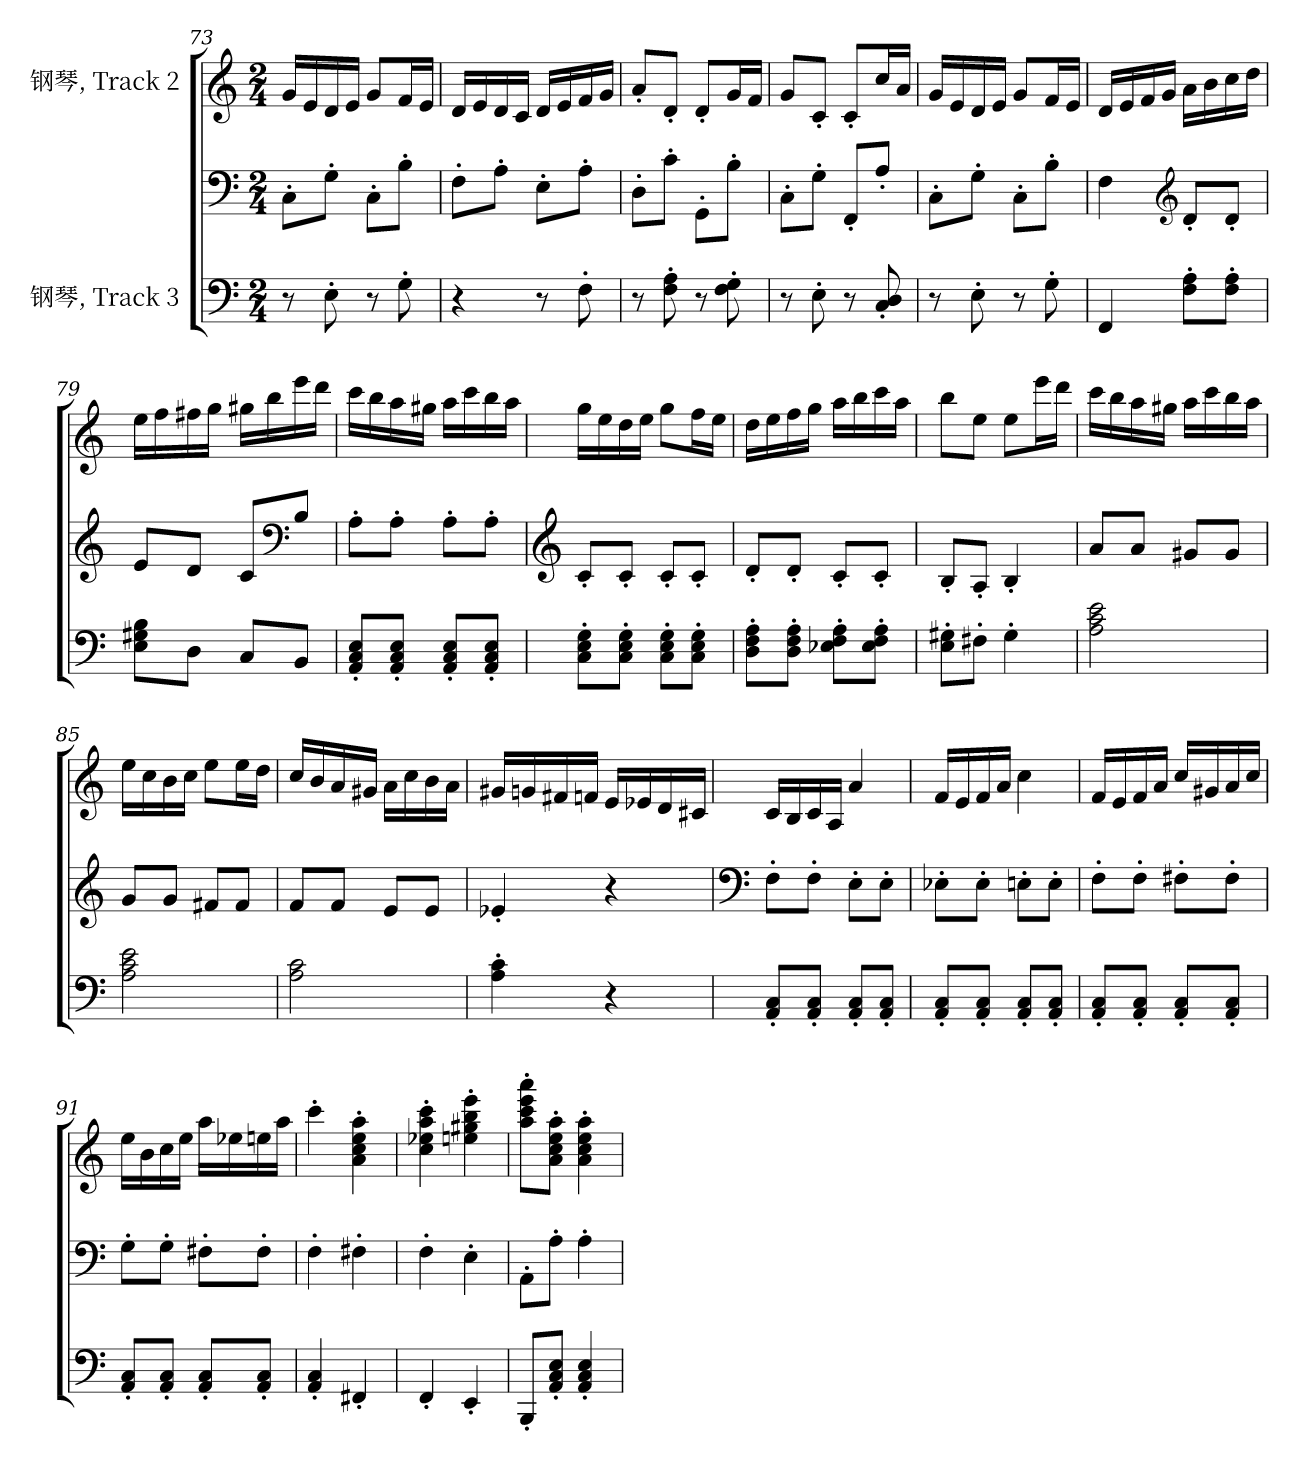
**kern	**kern	**kern
*part2	*part2	*part1
*staff3	*staff2	*staff1
*I"钢琴, Track 3	*	*I"钢琴, Track 2
*clefF4	*clefF4	*clefG2
*k[]	*k[]	*k[]
*M2/4	*M2/4	*M2/4
=73	=73	=73
8r	8C'\L	16g/LL
.	.	16e/
8E'\	8G'\J	16d/
.	.	16e/JJ
8r	8C'\L	8g/L
8G'\	8B'\J	16f/L
.	.	16e/JJ
=74	=74	=74
4r	8F'\L	16d/LL
.	.	16e/
.	8A'\J	16d/
.	.	16c/JJ
8r	8E'\L	16d/LL
.	.	16e/
8F'\	8A'\J	16f/
.	.	16g/JJ
!!LO:LB:g=z
=75	=75	=75
8r	8D'\L	8a'/L
8F\' 8A\'	8c'\J	8d'/J
8r	8GG'\L	8d'/L
8F\' 8G\'	8B'\J	16g/L
.	.	16f/JJ
=76	=76	=76
8r	8C'\L	8g/L
8E'\	8G'\J	8c'/J
8r	8FF'/L	8c'/L
8C/' 8D/'	8A'/J	16cc/L
.	.	16a/JJ
=77	=77	=77
8r	8C'\L	16g/LL
.	.	16e/
8E'\	8G'\J	16d/
.	.	16e/JJ
8r	8C'\L	8g/L
8G'\	8B'\J	16f/L
.	.	16e/JJ
=78	=78	=78
4FF/	4F\	16d/LL
.	.	16e/
.	.	16f/
.	.	16g/JJ
*	*clefG2	*
8F\' 8A\'L	8d'/L	16a\LL
.	.	16b\
8F\' 8A\'J	8d'/J	16cc\
.	.	16dd\JJ
=79	=79	=79
8E\ 8G#X\ 8B\L	8e/L	16ee\LL
.	.	16ff\
8D\J	8d/J	16ff#X\
.	.	16gg\JJ
8C/L	8c/L	16gg#X\LL
.	.	16bb\
*	*clefF4	*
8BB/J	8B/J	16eee\
.	.	16ddd\JJ
!!LO:LB:g=z
=80	=80	=80
8AA/' 8C/' 8E/'L	8A'\L	16ccc\LL
.	.	16bb\
8AA/' 8C/' 8E/'J	8A'\J	16aa\
.	.	16gg#X\JJ
8AA/' 8C/' 8E/'L	8A'\L	16aa\LL
.	.	16ccc\
8AA/' 8C/' 8E/'J	8A'\J	16bb\
.	.	16aa\JJ
=81	=81	=81
*	*clefG2	*
8C\' 8E\' 8G\'L	8c'/L	16gg\LL
.	.	16ee\
8C\' 8E\' 8G\'J	8c'/J	16dd\
.	.	16ee\JJ
8C\' 8E\' 8G\'L	8c'/L	8gg\L
8C\' 8E\' 8G\'J	8c'/J	16ff\L
.	.	16ee\JJ
=82	=82	=82
8D\' 8F\' 8A\'L	8d'/L	16dd\LL
.	.	16ee\
8D\' 8F\' 8A\'J	8d'/J	16ff\
.	.	16gg\JJ
8E-X\' 8F\' 8A\'L	8c'/L	16aa\LL
.	.	16bb\
8E-\' 8F\' 8A\'J	8c'/J	16ccc\
.	.	16aa\JJ
=83	=83	=83
8E\' 8G#X\'L	8B'/L	8bb\L
8F#X'\J	8A'/J	8ee\J
4G#'\	4B'/	8ee\L
.	.	16eee\L
.	.	16ddd\JJ
!!LO:LB:g=z
=84	=84	=84
2A\ 2c\ 2e\	8a/L	16ccc\LL
.	.	16bb\
.	8a/J	16aa\
.	.	16gg#X\JJ
.	8g#X/L	16aa\LL
.	.	16ccc\
.	8g#/J	16bb\
.	.	16aa\JJ
=85	=85	=85
2A\ 2c\ 2e\	8g/L	16ee\LL
.	.	16cc\
.	8g/J	16b\
.	.	16cc\JJ
.	8f#X/L	8ee\L
.	8f#/J	16ee\L
.	.	16dd\JJ
=86	=86	=86
2A\ 2c\	8f/L	16cc/LL
.	.	16b/
.	8f/J	16a/
.	.	16g#X/JJ
.	8e/L	16a\LL
.	.	16cc\
.	8e/J	16b\
.	.	16a\JJ
=87	=87	=87
4A\' 4c\'	4e-X'/	16g#X/LL
.	.	16gn/
.	.	16f#X/
.	.	16fn/JJ
4r	4r	16e/LL
.	.	16e-X/
.	.	16d/
.	.	16c#X/JJ
!!LO:PB:g=z
=88	=88	=88
*	*clefF4	*
8AA/' 8C/'L	8F'\L	16c/LL
.	.	16B/
8AA/' 8C/'J	8F'\J	16c/
.	.	16A/JJ
8AA/' 8C/'L	8E'\L	4a/
8AA/' 8C/'J	8E'\J	.
=89	=89	=89
8AA/' 8C/'L	8E-X'\L	16f/LL
.	.	16e/
8AA/' 8C/'J	8E-'\J	16f/
.	.	16a/JJ
8AA/' 8C/'L	8En'\L	4cc\
8AA/' 8C/'J	8E'\J	.
=90	=90	=90
8AA/' 8C/'L	8F'\L	16f/LL
.	.	16e/
8AA/' 8C/'J	8F'\J	16f/
.	.	16a/JJ
8AA/' 8C/'L	8F#X'\L	16cc/LL
.	.	16g#X/
8AA/' 8C/'J	8F#'\J	16a/
.	.	16cc/JJ
=91	=91	=91
8AA/' 8C/'L	8G'\L	16ee\LL
.	.	16b\
8AA/' 8C/'J	8G'\J	16cc\
.	.	16ee\JJ
8AA/' 8C/'L	8F#X'\L	16aa\LL
.	.	16ee-X\
8AA/' 8C/'J	8F#'\J	16een\
.	.	16aa\JJ
=92	=92	=92
4AA/' 4C/'	4F'\	4ccc'\
4FF#X'/	4F#X'\	4a\' 4cc\' 4ee\' 4aa\'
=93	=93	=93
4FF'/	4F'\	4cc\' 4ee-X\' 4aa\' 4ccc\'
4EE'/	4E'\	4een\' 4gg#X\' 4bb\' 4eee\'
!!LO:LB:g=z
=94	=94	=94
8BBB'/L	8AA'\L	8aa\' 8ccc\' 8eee\' 8aaa\'L
8AA/' 8C/' 8E/'J	8A'\J	8a\' 8cc\' 8ee\' 8aa\'J
4AA/' 4C/' 4E/'	4A'\	4a\' 4cc\' 4ee\' 4aa\'
=	=	=
*-	*-	*-
